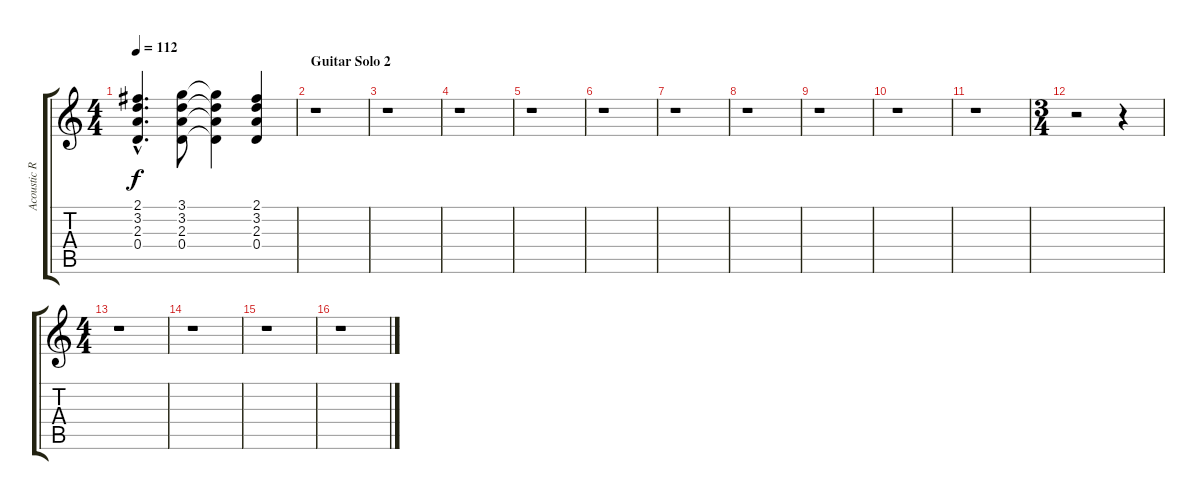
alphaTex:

\track ("Acoustic Rhythm Guitar" "Acoustic R") {instrument acousticguitarsteel}
\staff {score tabs}
\tuning (E4 B3 G3 D3 A2 E2) {hide}
\ts (4 4)
\tempo 112
\clef g2
\ks c
(2.1{hac} 3.2{hac} 2.3{hac} 0.4{hac}).4{d dy f} (3.1 3.2 2.3 0.4).8 (3.1{t} 3.2{t} 2.3{t} 0.4{t}).4 (2.1 3.2 2.3 0.4).4 |
\section ("" "Guitar Solo 2")
r.1 |
r.1 |
r.1 |
r.1 |
r.1 |
r.1 |
r.1 |
r.1 |
r.1 |
r.1 |
\ts (3 4)
r.2 r.4 |
\ts (4 4)
r.1 |
r.1 |
r.1 |
r.1
